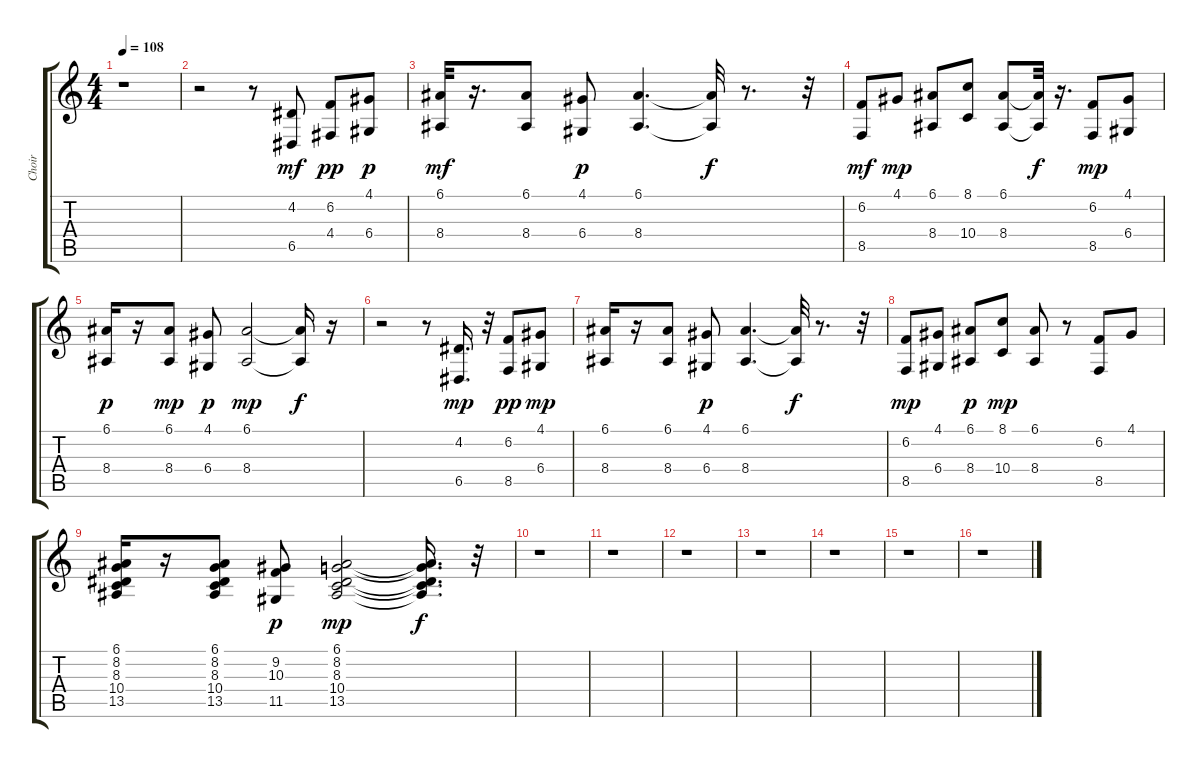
\track ("Choir" "Choir") {instrument choiraahs}
\staff {score tabs}
\tuning (E4 B3 G3 D3 A2 E2) {hide}
\ts (4 4)
\tempo 108
\clef g2
\ks c
r.1{dy f} |
r.2 r.8 (4.2 6.5).8{dy mf} (6.2 4.4).8{dy pp} (4.1 6.4).8{dy p} |
(6.1 8.4).32{dy mf} r.16{d} (6.1 8.4).8 (4.1 6.4).8{dy p} (6.1 8.4).4{d} (6.1{t} 8.4{t}).32{dy f} r.8{d} r.32 |
(6.2 8.5).8{dy mf} 4.1.8{dy mp} (6.1 8.4).8 (8.1 10.4).8 (6.1 8.4).8 (6.1{t} 8.4{t}).32{dy f} r.16{d} (6.2 8.5).8{dy mp} (4.1 6.4).8 |
(6.1 8.4).16{dy p} r.16 (6.1 8.4).8{dy mp} (4.1 6.4).8{dy p} (6.1 8.4).2{dy mp} (6.1{t} 8.4{t}).16{dy f} r.16 |
r.2 r.8 (4.2 6.5).16{d dy mp} r.32 (6.2 8.5).8{dy pp} (4.1 6.4).8{dy mp} |
(6.1 8.4).16 r.16 (6.1 8.4).8 (4.1 6.4).8{dy p} (6.1 8.4).4{d} (6.1{t} 8.4{t}).32{dy f} r.8{d} r.32 |
(6.2 8.5).8{dy mp} (4.1 6.4).8 (6.1 8.4).8{dy p} (8.1 10.4).8{dy mp} (6.1 8.4).8 r.8 (6.2 8.5).8 4.1.8 |
(6.1 8.2 8.3 10.4 13.5).16 r.16 (6.1 8.2 8.3 10.4 13.5).8 (9.2 10.3 11.5).8{dy p} (6.1 8.2 8.3 10.4 13.5).2{dy mp} (6.1{t} 8.2{t} 8.3{t} 10.4{t} 13.5{t}).16{d dy f} r.32 |
r.1 |
r.1 |
r.1 |
r.1 |
r.1 |
r.1 |
r.1
